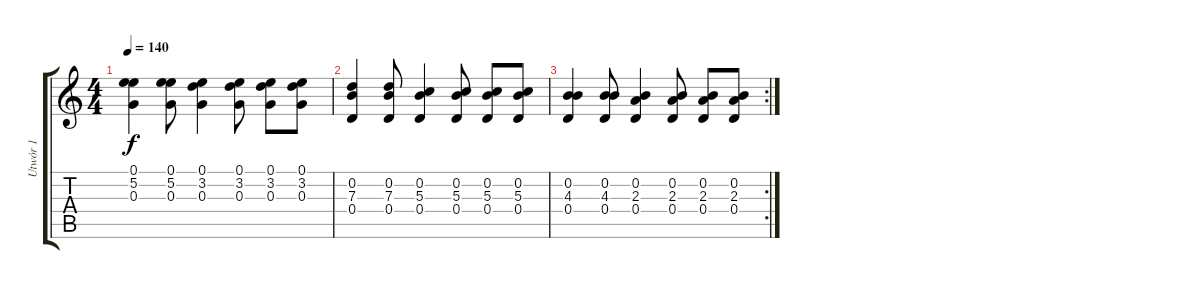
\track ("Utwór 1" "Utwór 1") {instrument distortionguitar}
\staff {score tabs}
\tuning (E4 B3 G3 D3 A2 E2) {hide}
\ts (4 4)
\tempo 140
\clef g2
\ks c
(0.1 5.2 0.3).4{dy f} (0.1 5.2 0.3).8 (0.1 3.2 0.3).4 (0.1 3.2 0.3).8 (0.1 3.2 0.3).8 (0.1 3.2 0.3).8 |
(0.2 7.3 0.4).4 (0.2 7.3 0.4).8 (0.2 5.3 0.4).4 (0.2 5.3 0.4).8 (0.2 5.3 0.4).8 (0.2 5.3 0.4).8 |
\rc 2
(0.2 4.3 0.4).4 (0.2 4.3 0.4).8 (0.2 2.3 0.4).4 (0.2 2.3 0.4).8 (0.2 2.3 0.4).8 (0.2 2.3 0.4).8
